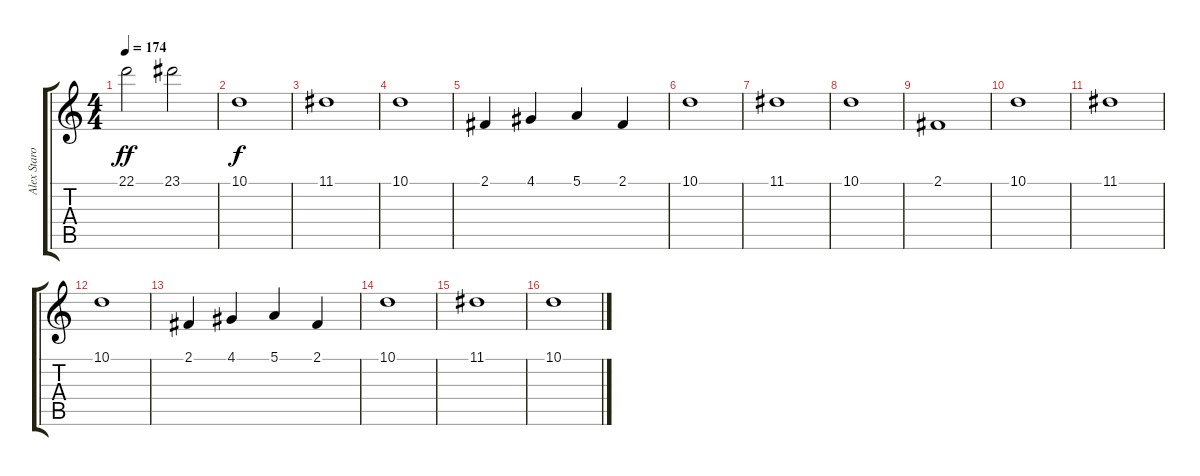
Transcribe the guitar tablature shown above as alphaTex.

\track ("Alex Staropoli (Key 4)" "Alex Staro") {instrument stringensemble2}
\staff {score tabs}
\tuning (E4 B3 G3 D3 A2 E2) {hide}
\ts (4 4)
\tempo 174
\clef g2
\ks c
22.1.2{dy ff} 23.1.2 |
10.1.1{dy f} |
11.1.1 |
10.1.1 |
2.1.4 4.1.4 5.1.4 2.1.4 |
10.1.1 |
11.1.1 |
10.1.1 |
2.1.1 |
10.1.1 |
11.1.1 |
10.1.1 |
2.1.4 4.1.4 5.1.4 2.1.4 |
10.1.1 |
11.1.1 |
10.1.1
